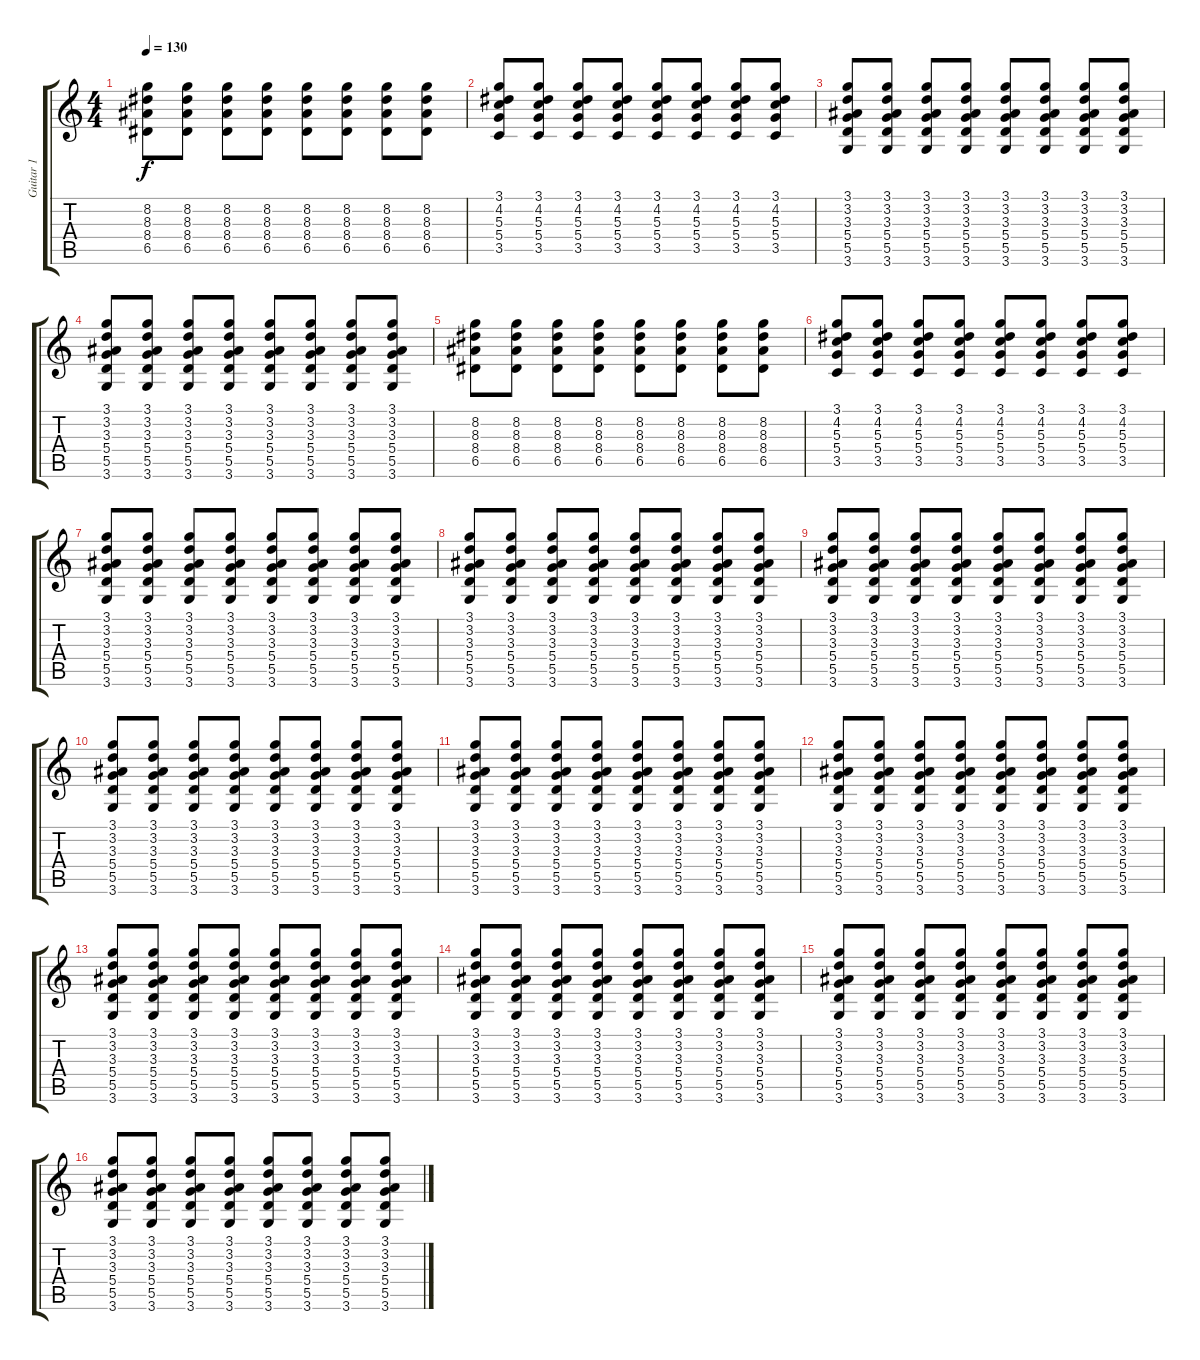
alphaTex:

\track ("Guitar 1" "Guitar 1") {instrument acousticguitarsteel}
\staff {score tabs}
\tuning (E4 B3 G3 D3 A2 E2) {hide}
\ts (4 4)
\tempo 130
\clef g2
\ks c
(8.2 8.3 8.4 6.5).8{dy f} (8.2 8.3 8.4 6.5).8 (8.2 8.3 8.4 6.5).8 (8.2 8.3 8.4 6.5).8 (8.2 8.3 8.4 6.5).8 (8.2 8.3 8.4 6.5).8 (8.2 8.3 8.4 6.5).8 (8.2 8.3 8.4 6.5).8 |
(3.1 4.2 5.3 5.4 3.5).8 (3.1 4.2 5.3 5.4 3.5).8 (3.1 4.2 5.3 5.4 3.5).8 (3.1 4.2 5.3 5.4 3.5).8 (3.1 4.2 5.3 5.4 3.5).8 (3.1 4.2 5.3 5.4 3.5).8 (3.1 4.2 5.3 5.4 3.5).8 (3.1 4.2 5.3 5.4 3.5).8 |
(3.1 3.2 3.3 5.4 5.5 3.6).8 (3.1 3.2 3.3 5.4 5.5 3.6).8 (3.1 3.2 3.3 5.4 5.5 3.6).8 (3.1 3.2 3.3 5.4 5.5 3.6).8 (3.1 3.2 3.3 5.4 5.5 3.6).8 (3.1 3.2 3.3 5.4 5.5 3.6).8 (3.1 3.2 3.3 5.4 5.5 3.6).8 (3.1 3.2 3.3 5.4 5.5 3.6).8 |
(3.1 3.2 3.3 5.4 5.5 3.6).8 (3.1 3.2 3.3 5.4 5.5 3.6).8 (3.1 3.2 3.3 5.4 5.5 3.6).8 (3.1 3.2 3.3 5.4 5.5 3.6).8 (3.1 3.2 3.3 5.4 5.5 3.6).8 (3.1 3.2 3.3 5.4 5.5 3.6).8 (3.1 3.2 3.3 5.4 5.5 3.6).8 (3.1 3.2 3.3 5.4 5.5 3.6).8 |
(8.2 8.3 8.4 6.5).8 (8.2 8.3 8.4 6.5).8 (8.2 8.3 8.4 6.5).8 (8.2 8.3 8.4 6.5).8 (8.2 8.3 8.4 6.5).8 (8.2 8.3 8.4 6.5).8 (8.2 8.3 8.4 6.5).8 (8.2 8.3 8.4 6.5).8 |
(3.1 4.2 5.3 5.4 3.5).8 (3.1 4.2 5.3 5.4 3.5).8 (3.1 4.2 5.3 5.4 3.5).8 (3.1 4.2 5.3 5.4 3.5).8 (3.1 4.2 5.3 5.4 3.5).8 (3.1 4.2 5.3 5.4 3.5).8 (3.1 4.2 5.3 5.4 3.5).8 (3.1 4.2 5.3 5.4 3.5).8 |
(3.1 3.2 3.3 5.4 5.5 3.6).8 (3.1 3.2 3.3 5.4 5.5 3.6).8 (3.1 3.2 3.3 5.4 5.5 3.6).8 (3.1 3.2 3.3 5.4 5.5 3.6).8 (3.1 3.2 3.3 5.4 5.5 3.6).8 (3.1 3.2 3.3 5.4 5.5 3.6).8 (3.1 3.2 3.3 5.4 5.5 3.6).8 (3.1 3.2 3.3 5.4 5.5 3.6).8 |
(3.1 3.2 3.3 5.4 5.5 3.6).8 (3.1 3.2 3.3 5.4 5.5 3.6).8 (3.1 3.2 3.3 5.4 5.5 3.6).8 (3.1 3.2 3.3 5.4 5.5 3.6).8 (3.1 3.2 3.3 5.4 5.5 3.6).8 (3.1 3.2 3.3 5.4 5.5 3.6).8 (3.1 3.2 3.3 5.4 5.5 3.6).8 (3.1 3.2 3.3 5.4 5.5 3.6).8 |
(3.1 3.2 3.3 5.4 5.5 3.6).8 (3.1 3.2 3.3 5.4 5.5 3.6).8 (3.1 3.2 3.3 5.4 5.5 3.6).8 (3.1 3.2 3.3 5.4 5.5 3.6).8 (3.1 3.2 3.3 5.4 5.5 3.6).8 (3.1 3.2 3.3 5.4 5.5 3.6).8 (3.1 3.2 3.3 5.4 5.5 3.6).8 (3.1 3.2 3.3 5.4 5.5 3.6).8 |
(3.1 3.2 3.3 5.4 5.5 3.6).8 (3.1 3.2 3.3 5.4 5.5 3.6).8 (3.1 3.2 3.3 5.4 5.5 3.6).8 (3.1 3.2 3.3 5.4 5.5 3.6).8 (3.1 3.2 3.3 5.4 5.5 3.6).8 (3.1 3.2 3.3 5.4 5.5 3.6).8 (3.1 3.2 3.3 5.4 5.5 3.6).8 (3.1 3.2 3.3 5.4 5.5 3.6).8 |
(3.1 3.2 3.3 5.4 5.5 3.6).8 (3.1 3.2 3.3 5.4 5.5 3.6).8 (3.1 3.2 3.3 5.4 5.5 3.6).8 (3.1 3.2 3.3 5.4 5.5 3.6).8 (3.1 3.2 3.3 5.4 5.5 3.6).8 (3.1 3.2 3.3 5.4 5.5 3.6).8 (3.1 3.2 3.3 5.4 5.5 3.6).8 (3.1 3.2 3.3 5.4 5.5 3.6).8 |
(3.1 3.2 3.3 5.4 5.5 3.6).8 (3.1 3.2 3.3 5.4 5.5 3.6).8 (3.1 3.2 3.3 5.4 5.5 3.6).8 (3.1 3.2 3.3 5.4 5.5 3.6).8 (3.1 3.2 3.3 5.4 5.5 3.6).8 (3.1 3.2 3.3 5.4 5.5 3.6).8 (3.1 3.2 3.3 5.4 5.5 3.6).8 (3.1 3.2 3.3 5.4 5.5 3.6).8 |
(3.1 3.2 3.3 5.4 5.5 3.6).8 (3.1 3.2 3.3 5.4 5.5 3.6).8 (3.1 3.2 3.3 5.4 5.5 3.6).8 (3.1 3.2 3.3 5.4 5.5 3.6).8 (3.1 3.2 3.3 5.4 5.5 3.6).8 (3.1 3.2 3.3 5.4 5.5 3.6).8 (3.1 3.2 3.3 5.4 5.5 3.6).8 (3.1 3.2 3.3 5.4 5.5 3.6).8 |
(3.1 3.2 3.3 5.4 5.5 3.6).8 (3.1 3.2 3.3 5.4 5.5 3.6).8 (3.1 3.2 3.3 5.4 5.5 3.6).8 (3.1 3.2 3.3 5.4 5.5 3.6).8 (3.1 3.2 3.3 5.4 5.5 3.6).8 (3.1 3.2 3.3 5.4 5.5 3.6).8 (3.1 3.2 3.3 5.4 5.5 3.6).8 (3.1 3.2 3.3 5.4 5.5 3.6).8 |
(3.1 3.2 3.3 5.4 5.5 3.6).8 (3.1 3.2 3.3 5.4 5.5 3.6).8 (3.1 3.2 3.3 5.4 5.5 3.6).8 (3.1 3.2 3.3 5.4 5.5 3.6).8 (3.1 3.2 3.3 5.4 5.5 3.6).8 (3.1 3.2 3.3 5.4 5.5 3.6).8 (3.1 3.2 3.3 5.4 5.5 3.6).8 (3.1 3.2 3.3 5.4 5.5 3.6).8 |
(3.1 3.2 3.3 5.4 5.5 3.6).8 (3.1 3.2 3.3 5.4 5.5 3.6).8 (3.1 3.2 3.3 5.4 5.5 3.6).8 (3.1 3.2 3.3 5.4 5.5 3.6).8 (3.1 3.2 3.3 5.4 5.5 3.6).8 (3.1 3.2 3.3 5.4 5.5 3.6).8 (3.1 3.2 3.3 5.4 5.5 3.6).8 (3.1 3.2 3.3 5.4 5.5 3.6).8
